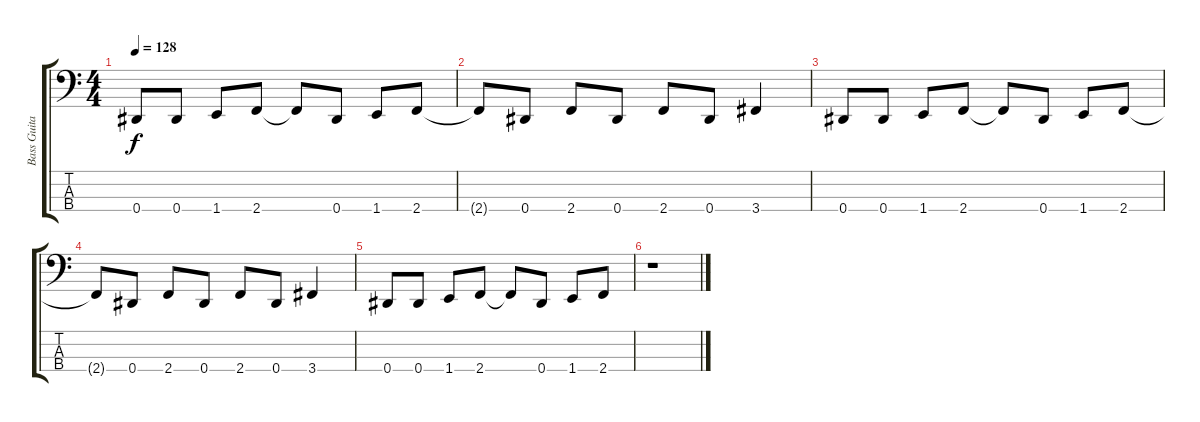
\track ("Bass Guitar" "Bass Guita") {instrument electricbasspick}
\staff {score tabs}
\tuning (Gb2 Db2 Ab1 Eb1) {hide}
\ts (4 4)
\tempo 128
\clef f4
\ks c
0.4.8{dy f} 0.4.8 1.4.8 2.4.8 2.4{t}.8 0.4.8 1.4.8 2.4.8 |
2.4{t}.8 0.4.8 2.4.8 0.4.8 2.4.8 0.4.8 3.4.4 |
0.4.8 0.4.8 1.4.8 2.4.8 2.4{t}.8 0.4.8 1.4.8 2.4.8 |
2.4{t}.8 0.4.8 2.4.8 0.4.8 2.4.8 0.4.8 3.4.4 |
0.4.8 0.4.8 1.4.8 2.4.8 2.4{t}.8 0.4.8 1.4.8 2.4.8 |
r.1
